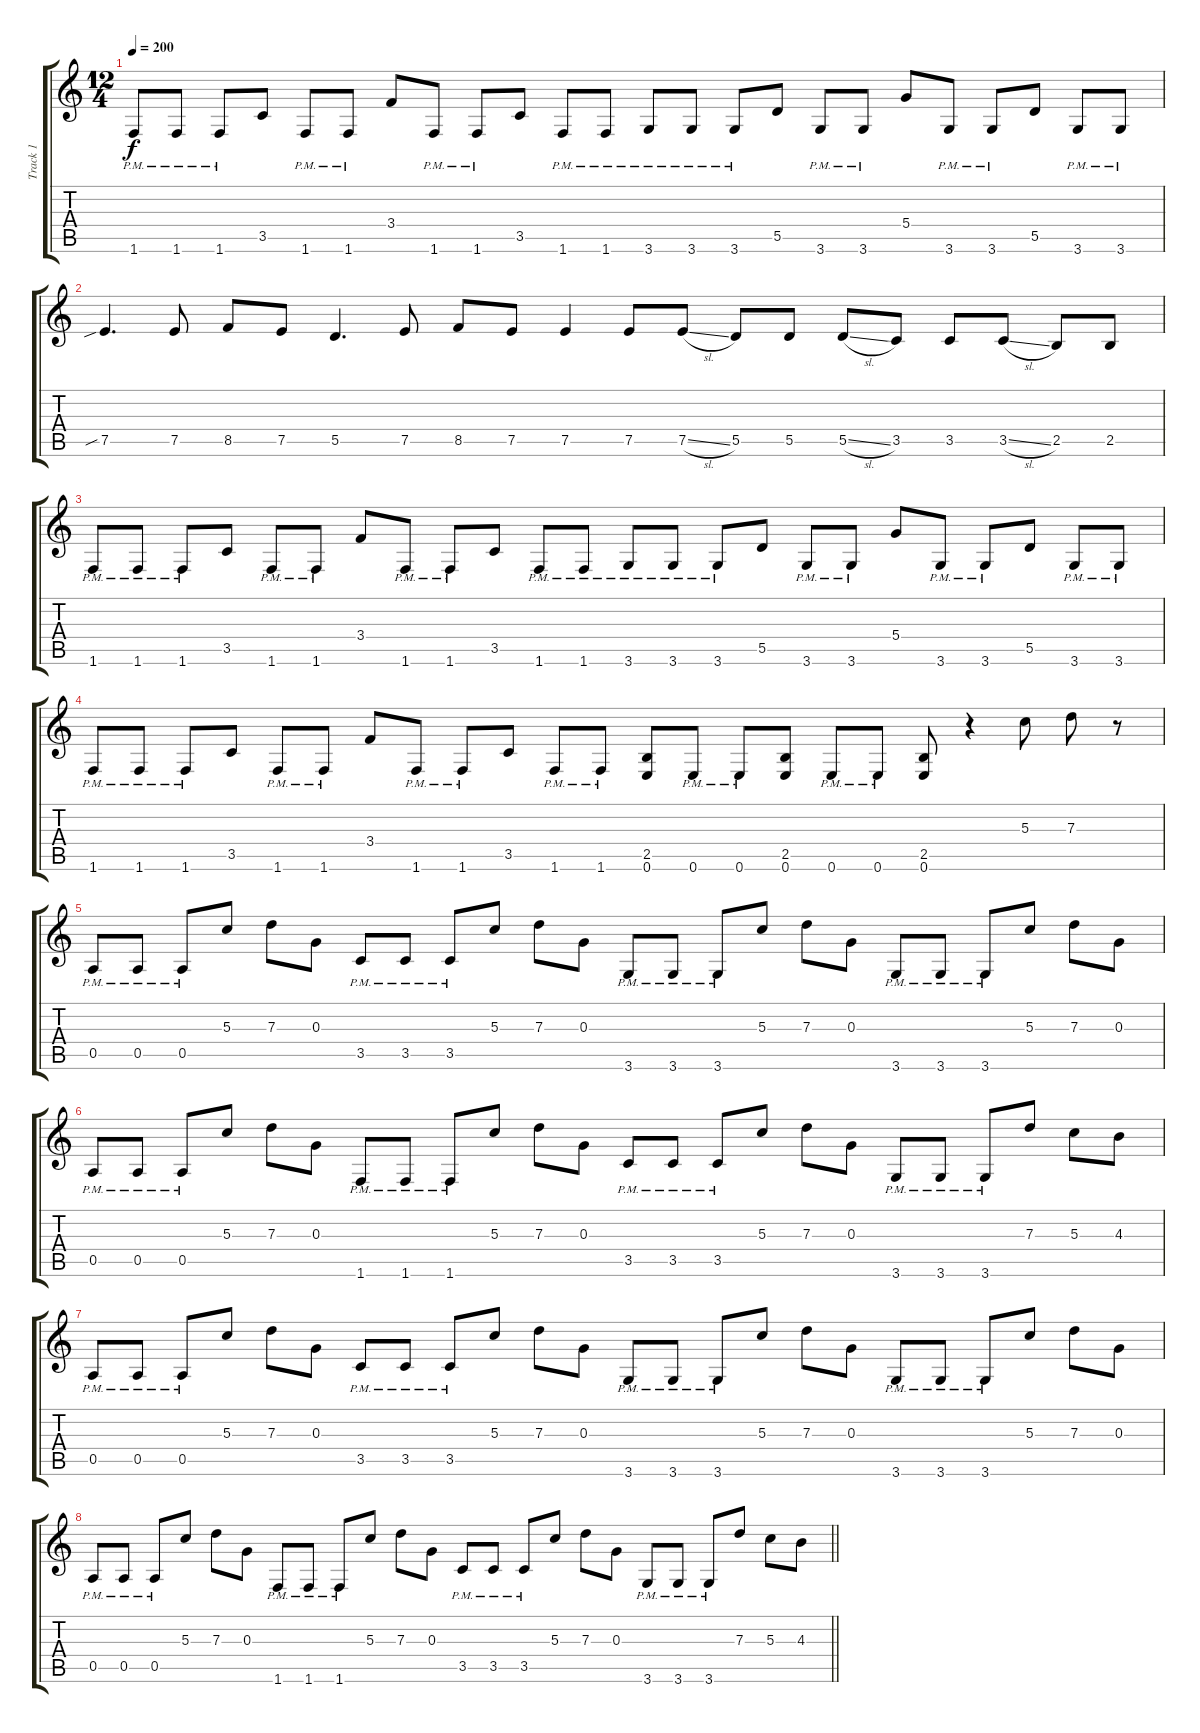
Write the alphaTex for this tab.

\track ("Track 1" "Track 1") {instrument distortionguitar}
\staff {score tabs}
\tuning (E4 B3 G3 D3 A2 E2) {hide}
\ts (12 4)
\tempo 200
\clef g2
\ks c
1.6{pm}.8{dy f} 1.6{pm}.8 1.6{pm}.8 3.5.8 1.6{pm}.8 1.6{pm}.8 3.4.8 1.6{pm}.8 1.6{pm}.8 3.5.8 1.6{pm}.8 1.6{pm}.8 3.6{pm}.8 3.6{pm}.8 3.6{pm}.8 5.5.8 3.6{pm}.8 3.6{pm}.8 5.4.8 3.6{pm}.8 3.6{pm}.8 5.5.8 3.6{pm}.8 3.6{pm}.8 |
7.5{sib}.4{d} 7.5.8 8.5.8 7.5.8 5.5.4{d} 7.5.8 8.5.8 7.5.8 7.5.4 7.5.8 7.5{sl}.8 5.5.8 5.5.8 5.5{sl}.8 3.5.8 3.5.8 3.5{sl}.8 2.5.8 2.5.8 |
1.6{pm}.8 1.6{pm}.8 1.6{pm}.8 3.5.8 1.6{pm}.8 1.6{pm}.8 3.4.8 1.6{pm}.8 1.6{pm}.8 3.5.8 1.6{pm}.8 1.6{pm}.8 3.6{pm}.8 3.6{pm}.8 3.6{pm}.8 5.5.8 3.6{pm}.8 3.6{pm}.8 5.4.8 3.6{pm}.8 3.6{pm}.8 5.5.8 3.6{pm}.8 3.6{pm}.8 |
1.6{pm}.8 1.6{pm}.8 1.6{pm}.8 3.5.8 1.6{pm}.8 1.6{pm}.8 3.4.8 1.6{pm}.8 1.6{pm}.8 3.5.8 1.6{pm}.8 1.6{pm}.8 (2.5 0.6).8 0.6{pm}.8 0.6{pm}.8 (2.5 0.6).8 0.6{pm}.8 0.6{pm}.8 (2.5 0.6).8 r.4 5.3.8 7.3.8 r.8 |
0.5{pm}.8 0.5{pm}.8 0.5{pm}.8 5.3.8 7.3.8 0.3.8 3.5{pm}.8 3.5{pm}.8 3.5{pm}.8 5.3.8 7.3.8 0.3.8 3.6{pm}.8 3.6{pm}.8 3.6{pm}.8 5.3.8 7.3.8 0.3.8 3.6{pm}.8 3.6{pm}.8 3.6{pm}.8 5.3.8 7.3.8 0.3.8 |
0.5{pm}.8 0.5{pm}.8 0.5{pm}.8 5.3.8 7.3.8 0.3.8 1.6{pm}.8 1.6{pm}.8 1.6{pm}.8 5.3.8 7.3.8 0.3.8 3.5{pm}.8 3.5{pm}.8 3.5{pm}.8 5.3.8 7.3.8 0.3.8 3.6{pm}.8 3.6{pm}.8 3.6{pm}.8 7.3.8 5.3.8 4.3.8 |
0.5{pm}.8 0.5{pm}.8 0.5{pm}.8 5.3.8 7.3.8 0.3.8 3.5{pm}.8 3.5{pm}.8 3.5{pm}.8 5.3.8 7.3.8 0.3.8 3.6{pm}.8 3.6{pm}.8 3.6{pm}.8 5.3.8 7.3.8 0.3.8 3.6{pm}.8 3.6{pm}.8 3.6{pm}.8 5.3.8 7.3.8 0.3.8 |
\barLineRight lightlight
0.5{pm}.8 0.5{pm}.8 0.5{pm}.8 5.3.8 7.3.8 0.3.8 1.6{pm}.8 1.6{pm}.8 1.6{pm}.8 5.3.8 7.3.8 0.3.8 3.5{pm}.8 3.5{pm}.8 3.5{pm}.8 5.3.8 7.3.8 0.3.8 3.6{pm}.8 3.6{pm}.8 3.6{pm}.8 7.3.8 5.3.8 4.3.8
